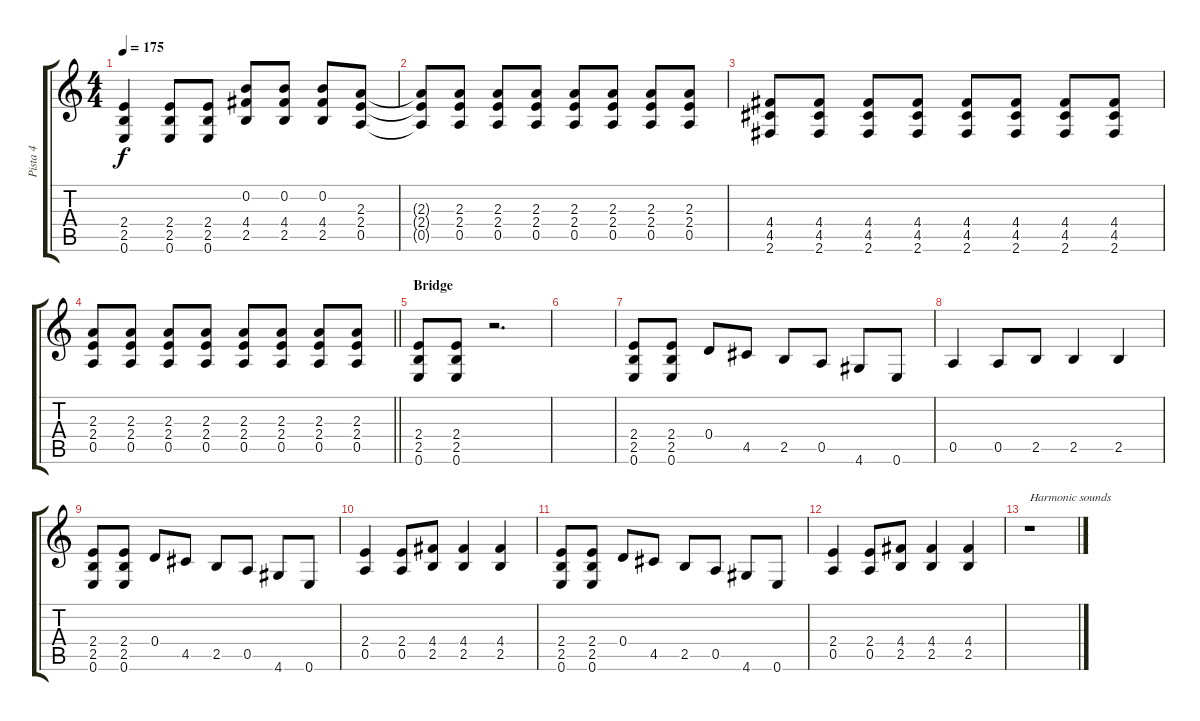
\track ("Pista 4" "Pista 4") {instrument overdrivenguitar}
\staff {score tabs}
\tuning (E4 B3 G3 D3 A2 E2) {hide}
\ts (4 4)
\tempo 175
\clef g2
\ks c
(2.4 2.5 0.6).4{dy f} (2.4 2.5 0.6).8 (2.4 2.5 0.6).8 (0.2 4.4 2.5).8 (0.2 4.4 2.5).8 (0.2 4.4 2.5).8 (2.3 2.4 0.5).8 |
(2.3{t} 2.4{t} 0.5{t}).8 (2.3 2.4 0.5).8 (2.3 2.4 0.5).8 (2.3 2.4 0.5).8 (2.3 2.4 0.5).8 (2.3 2.4 0.5).8 (2.3 2.4 0.5).8 (2.3 2.4 0.5).8 |
(4.4 4.5 2.6).8 (4.4 4.5 2.6).8 (4.4 4.5 2.6).8 (4.4 4.5 2.6).8 (4.4 4.5 2.6).8 (4.4 4.5 2.6).8 (4.4 4.5 2.6).8 (4.4 4.5 2.6).8 |
\barLineRight lightlight
(2.3 2.4 0.5).8 (2.3 2.4 0.5).8 (2.3 2.4 0.5).8 (2.3 2.4 0.5).8 (2.3 2.4 0.5).8 (2.3 2.4 0.5).8 (2.3 2.4 0.5).8 (2.3 2.4 0.5).8 |
\section ("" "Bridge")
(2.4 2.5 0.6).8 (2.4 2.5 0.6).8 r.2{d} |
|
(2.4 2.5 0.6).8{balance 14 instrument overdrivenguitar} (2.4 2.5 0.6).8 0.4.8 4.5.8 2.5.8 0.5.8 4.6.8 0.6.8 |
0.5.4 0.5.8 2.5.8 2.5.4 2.5.4 |
(2.4 2.5 0.6).8 (2.4 2.5 0.6).8 0.4.8 4.5.8 2.5.8 0.5.8 4.6.8 0.6.8 |
(2.4 0.5).4 (2.4 0.5).8 (4.4 2.5).8 (4.4 2.5).4 (4.4 2.5).4 |
(2.4 2.5 0.6).8{instrument overdrivenguitar} (2.4 2.5 0.6).8 0.4.8 4.5.8 2.5.8 0.5.8 4.6.8 0.6.8 |
(2.4 0.5).4 (2.4 0.5).8 (4.4 2.5).8 (4.4 2.5).4 (4.4 2.5).4 |
r.1{txt "Harmonic sounds"}
